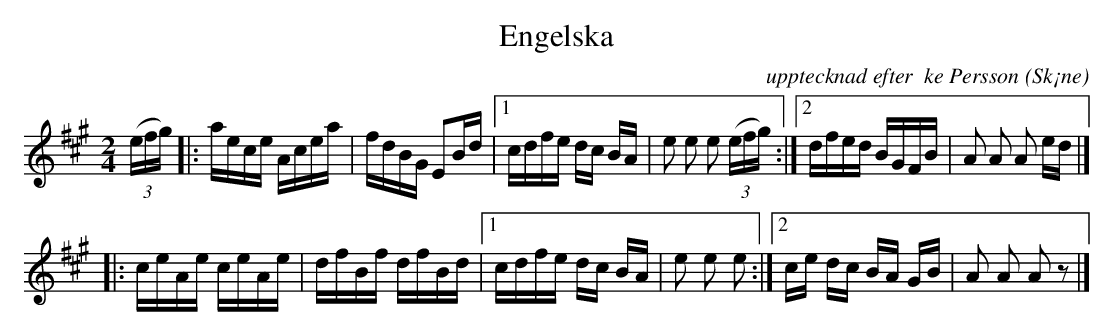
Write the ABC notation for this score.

X:1
T:Engelska
C:upptecknad efter  ke Persson
O:Sk¡ne
M:2/4
L:1/16
K:A
(3(efg) |: aece Acea | fdBG E2Bd |[1 cdfe dc BA | e2 e2 e2  (3(efg) :|[2 dfed BGFB | A2 A2 A2 ed |]
|: ceAe ceAe | dfBf dfBd |[1 cdfe dc BA | e2 e2 e2 :|[2 ce dc BA GB | A2 A2 A2 z2 |]
